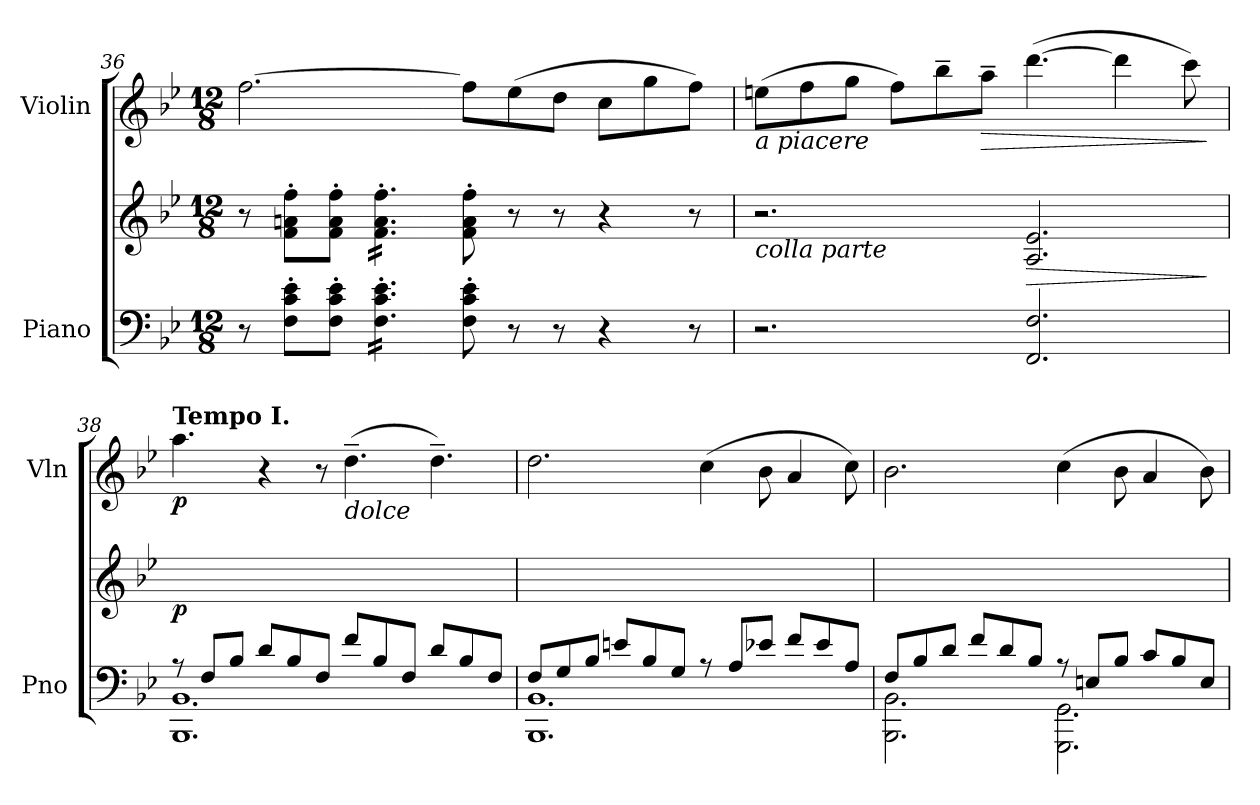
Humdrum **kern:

**kern	**kern	**dynam	**kern	**dynam
*part2	*part2	*part2	*part1	*part1
*staff3	*staff2	*staff2/3	*staff1	*staff1
*I"Piano	*	*	*I"Violin	*
*I'Pno	*	*	*I'Vln	*
*clefF4	*clefG2	*	*clefG2	*
*k[b-e-]	*k[b-e-]	*	*k[b-e-]	*
*M12/8	*M12/8	*	*M12/8	*
=36	=36	=36	=36	=36
8r	8r	.	[2.ff\	.
8F\' 8c\' 8e-\'L	8f\' 8an\' 8ff\'L	.	.	.
8F\' 8c\' 8e-\'J	8f\' 8a\' 8ff\'J	.	.	.
*tremolo	*	*	*	*
*	*tremolo	*	*	*
16F\' 16c\' 16e-\'LL	16f\' 16a\' 16ff\'LL	.	.	.
16F\' 16c\' 16e-\'	16f\' 16a\' 16ff\'	.	.	.
16F\' 16c\' 16e-\'	16f\' 16a\' 16ff\'	.	.	.
16F\' 16c\' 16e-\'	16f\' 16a\' 16ff\'	.	.	.
16F\' 16c\' 16e-\'	16f\' 16a\' 16ff\'	.	.	.
16F\' 16c\' 16e-\'JJ	16f\' 16a\' 16ff\'JJ	.	.	.
*	*Xtremolo	*	*	*
*Xtremolo	*	*	*	*
8F\' 8c\' 8e-\'	8f\' 8a\' 8ff\'	.	8ff\L]	.
8r	8r	.	(>8ee-\	.
8r	8r	.	8dd\J	.
4r	4r	.	8cc\L	.
.	.	.	8gg\	.
8r	8r	.	8ff\J)	.
=37	=37	=37	=37	=37
!	!	!	!LO:TX:b:i:t=a piacere	!
!	!LO:TX:b:i:t=colla parte	!	!	!
2.r	2.r	.	(>8een\L	.
.	.	.	8ff\	.
.	.	.	8gg\J	.
.	.	.	8ff\L)	.
.	.	.	8bb-~\	.
!	!	!	!	!LO:HP:b
.	.	.	8aa~\J	>
!	!	!LO:HP:b	!	!
2.FF/ 2.F/	2.A/ 2.e-/	>	(>[4.ddd\	.
.	.	.	4ddd\]	.
.	.	.	8ccc\)	.
.	.	]	.	]
!!LO:LB:g=z
=38	=38	=38	=38	=38
*^	*	*	*	*
!	!	!	!	!LO:TX:a:B:t=Tempo I.	!
!	!	!	!LO:DY:b	!	!LO:DY:b
8r	1.BBB- 1.BB-	1.ryy	p	4.aa\	p
8F/L	.	.	.	.	.
8B-/J	.	.	.	.	.
8d/L	.	.	.	4r	.
8B-/	.	.	.	.	.
8F/J	.	.	.	8r	.
!	!	!	!	!LO:TX:b:i:t=dolce	!
8f/L	.	.	.	(>4.dd~\	.
8B-/	.	.	.	.	.
8F/J	.	.	.	.	.
8d/L	.	.	.	4.dd~\)	.
8B-/	.	.	.	.	.
8F/J	.	.	.	.	.
=39	=39	=39	=39	=39	=39
8F/L	1.BBB- 1.BB-	1.ryy	.	2.dd\	.
8G/	.	.	.	.	.
8B-/J	.	.	.	.	.
8en/L	.	.	.	.	.
8B-/	.	.	.	.	.
8G/J	.	.	.	.	.
8r	.	.	.	(>4cc\	.
8A/L	.	.	.	.	.
8e-X/J	.	.	.	8b-\	.
8f/L	.	.	.	4a/	.
8e-/	.	.	.	.	.
8A/J	.	.	.	8cc\)	.
!!LO:LB:g=z
=40	=40	=40	=40	=40	=40
8F/L	2.BBB-\ 2.BB-\	1.ryy	.	2.b-\	.
8B-/	.	.	.	.	.
8d/J	.	.	.	.	.
8f/L	.	.	.	.	.
8d/	.	.	.	.	.
8B-/J	.	.	.	.	.
8r	2.GGG\ 2.GG\	.	.	(>4cc\	.
8En/L	.	.	.	.	.
8B-/J	.	.	.	8b-\	.
8c/L	.	.	.	4a/	.
8B-/	.	.	.	.	.
8E/J	.	.	.	8b-\)	.
*v	*v	*	*	*	*
=	=	=	=	=
*-	*-	*-	*-	*-
